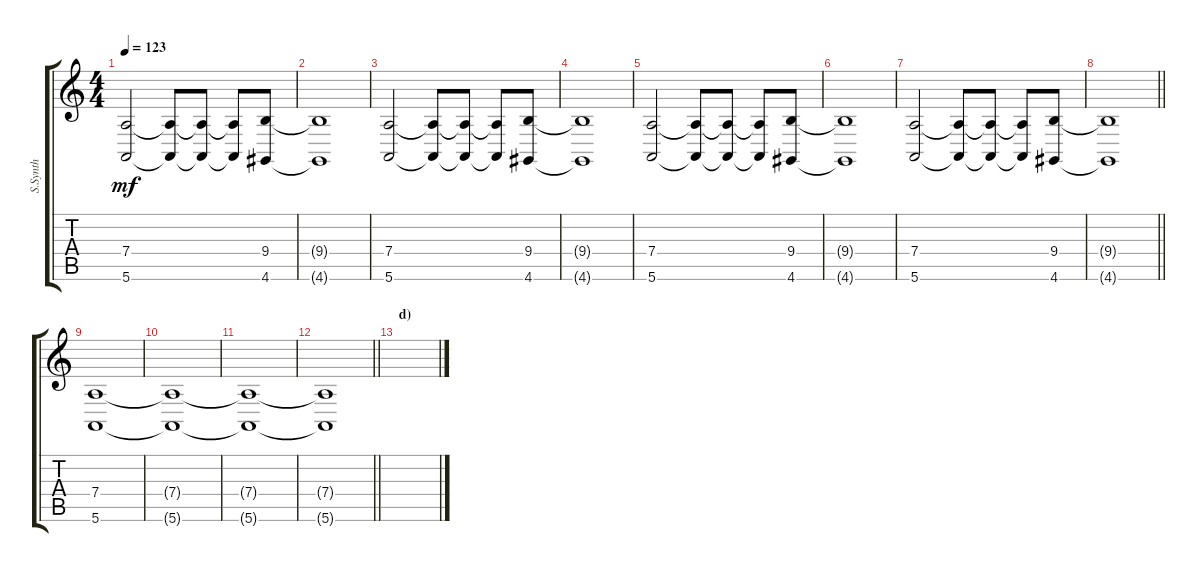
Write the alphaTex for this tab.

\track ("S.Synth" "S.Synth") {instrument lead2sawtooth}
\staff {score tabs}
\tuning (E4 B3 G3 D3 A2 E2) {hide}
\ts (4 4)
\tempo 123
\clef g2
\ks c
(7.4 5.6).2{dy mf} (7.4{t} 5.6{t}).8 (7.4{t} 5.6{t}).8 (7.4{t} 5.6{t}).8 (9.4 4.6).8 |
(9.4{t} 4.6{t}).1 |
(7.4 5.6).2 (7.4{t} 5.6{t}).8 (7.4{t} 5.6{t}).8 (7.4{t} 5.6{t}).8 (9.4 4.6).8 |
(9.4{t} 4.6{t}).1 |
(7.4 5.6).2 (7.4{t} 5.6{t}).8 (7.4{t} 5.6{t}).8 (7.4{t} 5.6{t}).8 (9.4 4.6).8 |
(9.4{t} 4.6{t}).1 |
(7.4 5.6).2 (7.4{t} 5.6{t}).8 (7.4{t} 5.6{t}).8 (7.4{t} 5.6{t}).8 (9.4 4.6).8 |
\barLineRight lightlight
(9.4{t} 4.6{t}).1 |
(7.4 5.6).1 |
(7.4{t} 5.6{t}).1 |
(7.4{t} 5.6{t}).1 |
\barLineRight lightlight
(7.4{t} 5.6{t}).1 |
\section ("" "d)")
